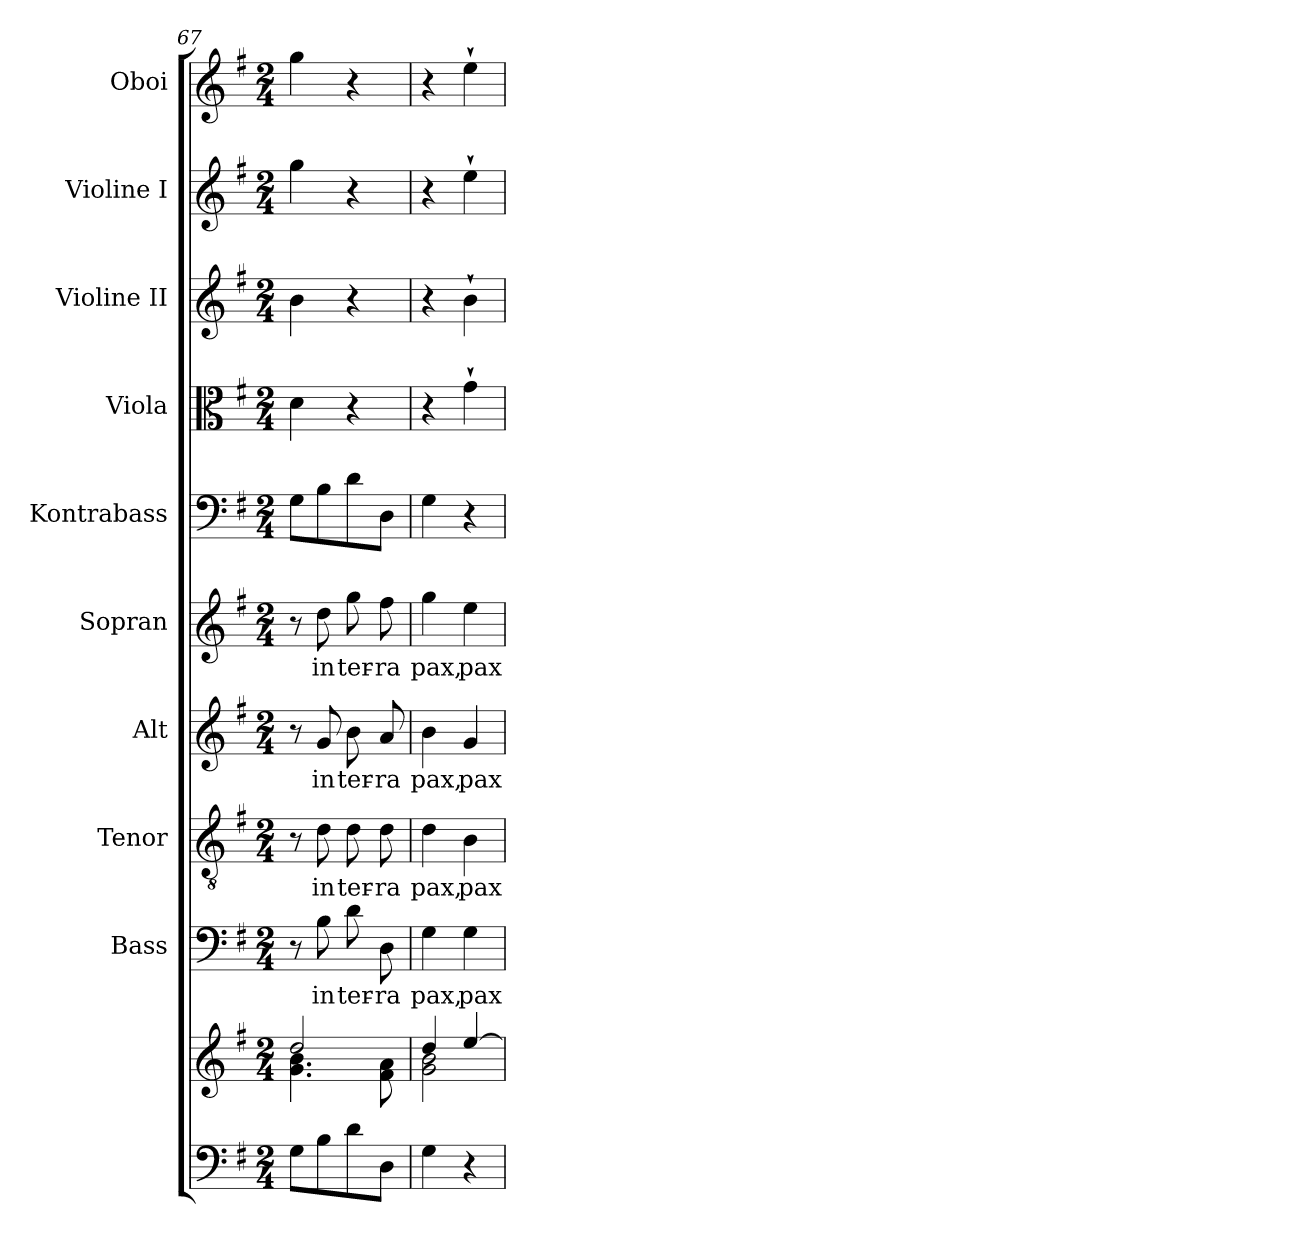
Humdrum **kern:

**kern	**kern	**kern	**text	**kern	**text	**kern	**text	**kern	**text	**kern	**kern	**kern	**kern	**kern
*part10	*part10	*part9	*part9	*part8	*part8	*part7	*part7	*part6	*part6	*part5	*part4	*part3	*part2	*part1
*staff11	*staff10	*staff9	*staff9	*staff8	*staff8	*staff7	*staff7	*staff6	*staff6	*staff5	*staff4	*staff3	*staff2	*staff1
*	*	*I"Bass	*	*I"Tenor	*	*I"Alt	*	*I"Sopran	*	*I"Kontrabass	*I"Viola	*I"Violine II	*I"Violine I	*I"Oboi
*	*	*I'B.	*	*I'T.	*	*I'A.	*	*I'S.	*	*I'Kb.	*I'Vla.	*I'Vl. II	*I'Vl. I	*I'Ob.
*clefF4	*clefG2	*clefF4	*	*clefGv2	*	*clefG2	*	*clefG2	*	*clefF4	*clefC3	*clefG2	*clefG2	*clefG2
*	*	*	*	*	*	*	*	*	*	*ITrd7c12	*	*	*	*
*k[f#]	*k[f#]	*k[f#]	*	*k[f#]	*	*k[f#]	*	*k[f#]	*	*k[f#]	*k[f#]	*k[f#]	*k[f#]	*k[f#]
*G:	*G:	*G:	*	*G:	*	*G:	*	*G:	*	*G:	*G:	*G:	*G:	*G:
*M2/4	*M2/4	*M2/4	*	*M2/4	*	*M2/4	*	*M2/4	*	*M2/4	*M2/4	*M2/4	*M2/4	*M2/4
=67	=67	=67	=67	=67	=67	=67	=67	=67	=67	=67	=67	=67	=67	=67
*	*^	*	*	*	*	*	*	*	*	*	*	*	*	*
8G\L	2dd/	4.g\ 4.b\	8r	.	8r	.	8r	.	8r	.	8GG\L	4d\	4b\	4gg\	4gg\
!	!	!	!	!LO:LY:b	!	!LO:LY:b	!	!LO:LY:b	!	!LO:LY:b	!	!	!	!	!
8B\	.	.	8B\	in	8d\	in	8g/	in	8dd\	in	8BB\	.	.	.	.
!	!	!	!	!LO:LY:b	!	!LO:LY:b	!	!LO:LY:b	!	!LO:LY:b	!	!	!	!	!
8d\	.	.	8d\	ter-	8d\	ter-	8b\	ter-	8gg\	ter-	8D\	4r	4r	4r	4r
!	!	!	!	!LO:LY:b	!	!LO:LY:b	!	!LO:LY:b	!	!LO:LY:b	!	!	!	!	!
8D\J	.	8f#\ 8a\	8D\	-ra	8d\	-ra	8a/	-ra	8ff#\	-ra	8DD\J	.	.	.	.
=68	=68	=68	=68	=68	=68	=68	=68	=68	=68	=68	=68	=68	=68	=68	=68
!	!	!	!	!LO:LY:b	!	!LO:LY:b	!	!LO:LY:b	!	!LO:LY:b	!	!	!	!	!
4G\	4dd/	2g\ 2b\	4G\	pax,	4d\	pax,	4b\	pax,	4gg\	pax,	4GG\	4r	4r	4r	4r
!	!	!	!	!LO:LY:b	!	!LO:LY:b	!	!LO:LY:b	!	!LO:LY:b	!	!	!	!	!
4r	[>4ee/	.	4G\	pax	4B\	pax	4g/	pax	4ee\	pax	4r	4g`>\	4b`>\	4ee`>\	4ee`>\
*	*v	*v	*	*	*	*	*	*	*	*	*	*	*	*	*
=	=	=	=	=	=	=	=	=	=	=	=	=	=	=
*-	*-	*-	*-	*-	*-	*-	*-	*-	*-	*-	*-	*-	*-	*-
